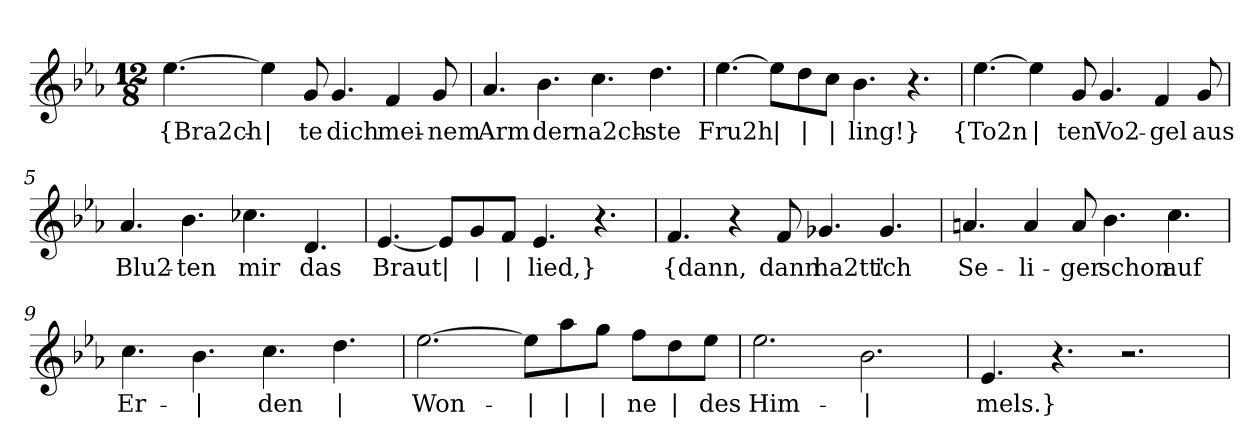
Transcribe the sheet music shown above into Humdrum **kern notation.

**kern	**text
*part1	*part1
*staff1	*staff1
*clefG2	*
*k[b-e-a-]	*
*M12/8	*
=1	=1
!	!LO:LY:b
[4.ee-\	{Bra2ch-
!	!LO:LY:b
4ee-\]	|
!	!LO:LY:b
8g/	-te
!	!LO:LY:b
4.g/	dich
!	!LO:LY:b
4f/	mei-
!	!LO:LY:b
8g/	-nem
=2	=2
!	!LO:LY:b
4.a-/	Arm
!	!LO:LY:b
4.b-\	der
!	!LO:LY:b
4.cc\	na2ch-
!	!LO:LY:b
4.dd\	-ste
=3	=3
!	!LO:LY:b
[4.ee-\	Fru2h
!	!LO:LY:b
8ee-\L]	|
!	!LO:LY:b
8dd\	|
!	!LO:LY:b
8cc\J	|
!	!LO:LY:b
4.b-\	-ling!}
4.r	.
!!LO:LB:g=z
=4	=4
!	!LO:LY:b
[4.ee-\	{To2n
!	!LO:LY:b
4ee-\]	|
!	!LO:LY:b
8g/	-ten
!	!LO:LY:b
4.g/	Vo2-
!	!LO:LY:b
4f/	-gel
!	!LO:LY:b
8g/	aus
=5	=5
!	!LO:LY:b
4.a-/	Blu2-
!	!LO:LY:b
4.b-\	-ten
!	!LO:LY:b
4.cc-X\	mir
!	!LO:LY:b
4.d/	das
=6	=6
!	!LO:LY:b
[4.e-/	Braut
!	!LO:LY:b
8e-/L]	|
!	!LO:LY:b
8g/	|
!	!LO:LY:b
8f/J	|
!	!LO:LY:b
4.e-/	-lied,}
4.r	.
=7	=7
!	!LO:LY:b
4.f/	{dann,
4r	.
!	!LO:LY:b
8f/	dann
!	!LO:LY:b
4.g-X/	ha2tt'
!	!LO:LY:b
4.g-/	ich
!!LO:LB:g=z
=8	=8
!	!LO:LY:b
4.an/	Se-
!	!LO:LY:b
4a/	-li-
!	!LO:LY:b
8a/	-ger
!	!LO:LY:b
4.b-\	schon
!	!LO:LY:b
4.cc\	auf
=9	=9
!	!LO:LY:b
4.cc\	Er-
!	!LO:LY:b
4.b-\	|
!	!LO:LY:b
4.cc\	-den
!	!LO:LY:b
4.dd\	|
=10	=10
!	!LO:LY:b
[2.ee-\	Won-
!	!LO:LY:b
8ee-\L]	|
!	!LO:LY:b
8aa-\	|
!	!LO:LY:b
8gg\J	|
!	!LO:LY:b
8ff\L	-ne
!	!LO:LY:b
8dd\	|
!	!LO:LY:b
8ee-\J	des
=11	=11
!	!LO:LY:b
2.ee-\	Him-
!	!LO:LY:b
2.b-\	|
=12	=12
!	!LO:LY:b
4.e-/	-mels.}
4.r	.
2.r	.
=	=
*-	*-
